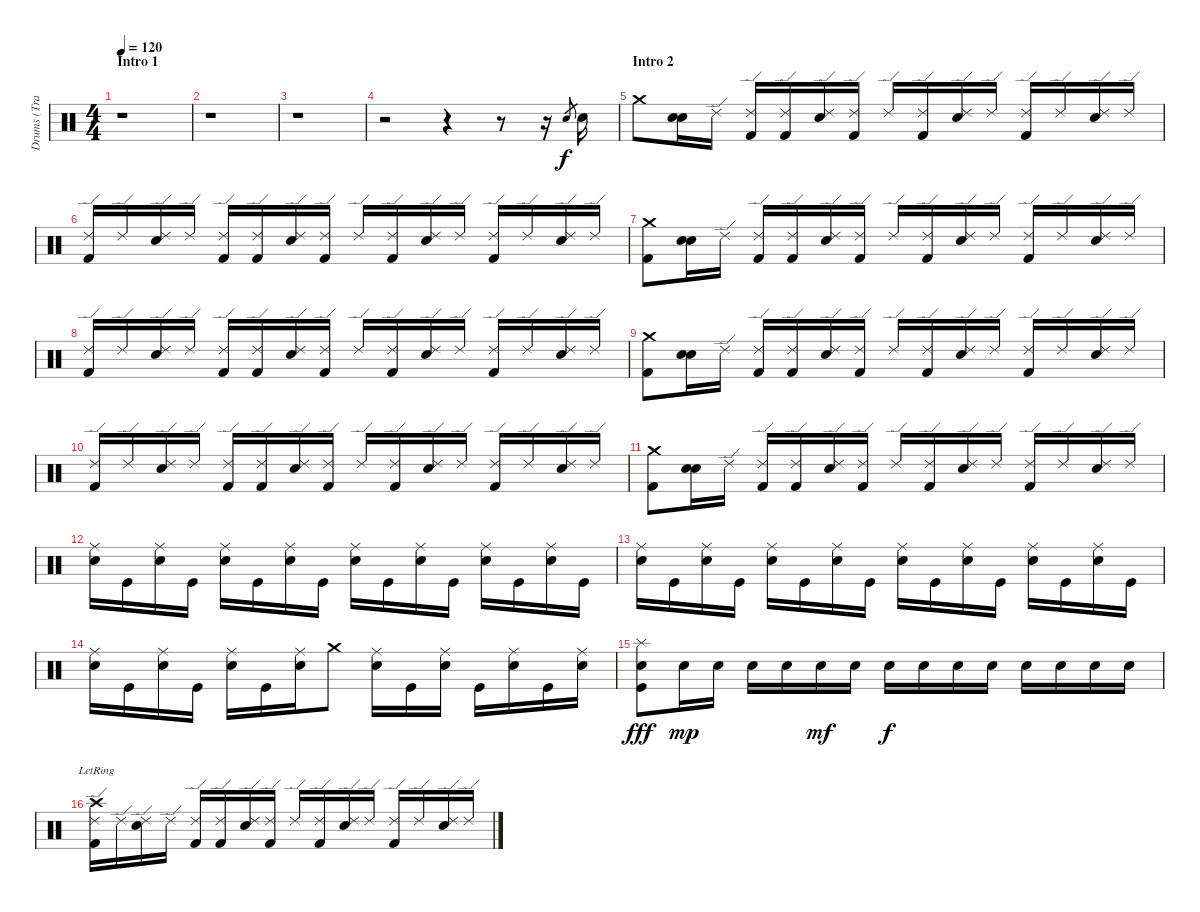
\track ("Drums (Travis Barker)" "Drums (Tra") {instrument percussion}
\staff {score}
\articulation defaults
\ts (4 4)
\section ("" "Intro 1")
\tempo 120
\clef neutral
\ks c
r.1{dy f} |
r.1 |
r.1 |
r.2 r.4 r.8 r.16 "Snare (hit) 2".8{gr} "Electric Snare (hit)".16 |
\section ("" "Intro 2")
"Crash medium (hit)".8 ("Snare (hit) 2" "Snare (hit) 2").16 "Ride (edge) 2".16 ("Kick (hit) 2" "Ride (edge) 2").16 ("Kick (hit) 2" "Ride (edge) 2").16 ("Snare (hit) 2" "Ride (edge) 2").16 ("Kick (hit) 2" "Ride (edge) 2").16 "Ride (edge) 2".16 ("Kick (hit) 2" "Ride (edge) 2").16 ("Snare (hit) 2" "Ride (edge) 2").16 "Ride (edge) 2".16 ("Kick (hit) 2" "Ride (edge) 2").16 "Ride (edge) 2".16 ("Snare (hit) 2" "Ride (edge) 2").16 "Ride (edge) 2".16 |
("Kick (hit) 2" "Ride (edge) 2").16 "Ride (edge) 2".16 ("Snare (hit) 2" "Ride (edge) 2").16 "Ride (edge) 2".16 ("Kick (hit) 2" "Ride (edge) 2").16 ("Kick (hit) 2" "Ride (edge) 2").16 ("Snare (hit) 2" "Ride (edge) 2").16 ("Kick (hit) 2" "Ride (edge) 2").16 "Ride (edge) 2".16 ("Kick (hit) 2" "Ride (edge) 2").16 ("Snare (hit) 2" "Ride (edge) 2").16 "Ride (edge) 2".16 ("Kick (hit) 2" "Ride (edge) 2").16 "Ride (edge) 2".16 ("Snare (hit) 2" "Ride (edge) 2").16 "Ride (edge) 2".16 |
("Crash medium (hit)" "Kick (hit) 2").8 ("Snare (hit) 2" "Snare (hit) 2").16 "Ride (edge) 2".16 ("Kick (hit) 2" "Ride (edge) 2").16 ("Kick (hit) 2" "Ride (edge) 2").16 ("Snare (hit) 2" "Ride (edge) 2").16 ("Kick (hit) 2" "Ride (edge) 2").16 "Ride (edge) 2".16 ("Kick (hit) 2" "Ride (edge) 2").16 ("Snare (hit) 2" "Ride (edge) 2").16 "Ride (edge) 2".16 ("Kick (hit) 2" "Ride (edge) 2").16 "Ride (edge) 2".16 ("Snare (hit) 2" "Ride (edge) 2").16 "Ride (edge) 2".16 |
("Kick (hit) 2" "Ride (edge) 2").16 "Ride (edge) 2".16 ("Snare (hit) 2" "Ride (edge) 2").16 "Ride (edge) 2".16 ("Kick (hit) 2" "Ride (edge) 2").16 ("Kick (hit) 2" "Ride (edge) 2").16 ("Snare (hit) 2" "Ride (edge) 2").16 ("Kick (hit) 2" "Ride (edge) 2").16 "Ride (edge) 2".16 ("Kick (hit) 2" "Ride (edge) 2").16 ("Snare (hit) 2" "Ride (edge) 2").16 "Ride (edge) 2".16 ("Kick (hit) 2" "Ride (edge) 2").16 "Ride (edge) 2".16 ("Snare (hit) 2" "Ride (edge) 2").16 "Ride (edge) 2".16 |
("Crash medium (hit)" "Kick (hit) 2").8 ("Snare (hit) 2" "Snare (hit) 2").16 "Ride (edge) 2".16 ("Kick (hit) 2" "Ride (edge) 2").16 ("Kick (hit) 2" "Ride (edge) 2").16 ("Snare (hit) 2" "Ride (edge) 2").16 ("Kick (hit) 2" "Ride (edge) 2").16 "Ride (edge) 2".16 ("Kick (hit) 2" "Ride (edge) 2").16 ("Snare (hit) 2" "Ride (edge) 2").16 "Ride (edge) 2".16 ("Kick (hit) 2" "Ride (edge) 2").16 "Ride (edge) 2".16 ("Snare (hit) 2" "Ride (edge) 2").16 "Ride (edge) 2".16 |
("Kick (hit) 2" "Ride (edge) 2").16 "Ride (edge) 2".16 ("Snare (hit) 2" "Ride (edge) 2").16 "Ride (edge) 2".16 ("Kick (hit) 2" "Ride (edge) 2").16 ("Kick (hit) 2" "Ride (edge) 2").16 ("Snare (hit) 2" "Ride (edge) 2").16 ("Kick (hit) 2" "Ride (edge) 2").16 "Ride (edge) 2".16 ("Kick (hit) 2" "Ride (edge) 2").16 ("Snare (hit) 2" "Ride (edge) 2").16 "Ride (edge) 2".16 ("Kick (hit) 2" "Ride (edge) 2").16 "Ride (edge) 2".16 ("Snare (hit) 2" "Ride (edge) 2").16 "Ride (edge) 2".16 |
("Crash medium (hit)" "Kick (hit) 2").8 ("Snare (hit) 2" "Snare (hit) 2").16 "Ride (edge) 2".16 ("Kick (hit) 2" "Ride (edge) 2").16 ("Kick (hit) 2" "Ride (edge) 2").16 ("Snare (hit) 2" "Ride (edge) 2").16 ("Kick (hit) 2" "Ride (edge) 2").16 "Ride (edge) 2".16 ("Kick (hit) 2" "Ride (edge) 2").16 ("Snare (hit) 2" "Ride (edge) 2").16 "Ride (edge) 2".16 ("Kick (hit) 2" "Ride (edge) 2").16 "Ride (edge) 2".16 ("Snare (hit) 2" "Ride (edge) 2").16 "Ride (edge) 2".16 |
("Ride (middle)" "Electric Snare (hit)").16 "Kick (hit)".16 ("Ride (middle)" "Electric Snare (hit)").16 "Kick (hit)".16 ("Ride (middle)" "Electric Snare (hit)").16 "Kick (hit)".16 ("Ride (middle)" "Electric Snare (hit)").16 "Kick (hit)".16 ("Ride (middle)" "Electric Snare (hit)").16 "Kick (hit)".16 ("Ride (middle)" "Electric Snare (hit)").16 "Kick (hit)".16 ("Ride (middle)" "Electric Snare (hit)").16 "Kick (hit)".16 ("Ride (middle)" "Electric Snare (hit)").16 "Kick (hit)".16 |
("Ride (middle)" "Electric Snare (hit)").16 "Kick (hit)".16 ("Ride (middle)" "Electric Snare (hit)").16 "Kick (hit)".16 ("Ride (middle)" "Electric Snare (hit)").16 "Kick (hit)".16 ("Ride (middle)" "Electric Snare (hit)").16 "Kick (hit)".16 ("Ride (middle)" "Electric Snare (hit)").16 "Kick (hit)".16 ("Ride (middle)" "Electric Snare (hit)").16 "Kick (hit)".16 ("Ride (middle)" "Electric Snare (hit)").16 "Kick (hit)".16 ("Ride (middle)" "Electric Snare (hit)").16 "Kick (hit)".16 |
("Ride (middle)" "Electric Snare (hit)").16 "Kick (hit)".16 ("Ride (middle)" "Electric Snare (hit)").16 "Kick (hit)".16 ("Ride (middle)" "Electric Snare (hit)").16 "Kick (hit)".16 ("Ride (middle)" "Electric Snare (hit)").16 "Crash medium (hit)".8 ("Ride (middle)" "Electric Snare (hit)").16 "Kick (hit)".16 ("Ride (middle)" "Electric Snare (hit)").16 "Kick (hit)".16 ("Ride (middle)" "Electric Snare (hit)").16 "Kick (hit)".16 ("Ride (middle)" "Electric Snare (hit)").16 |
("Splash (hit)" "Electric Snare (hit)" "Kick (hit)").8{dy fff} "Electric Snare (hit)".16{dy mp} "Electric Snare (hit)".16 "Electric Snare (hit)".16 "Electric Snare (hit)".16 "Electric Snare (hit)".16{dy mf} "Electric Snare (hit)".16 "Electric Snare (hit)".16{dy f} "Electric Snare (hit)".16 "Electric Snare (hit)".16 "Electric Snare (hit)".16 "Electric Snare (hit)".16 "Electric Snare (hit)".16 "Electric Snare (hit)".16 "Electric Snare (hit)".16 |
("Kick (hit) 2" "Ride (edge) 2" "Crash high (hit)"{lr}).16 "Ride (edge) 2".16 ("Snare (hit) 2" "Ride (edge) 2").16 "Ride (edge) 2".16 ("Kick (hit) 2" "Ride (edge) 2").16 ("Kick (hit) 2" "Ride (edge) 2").16 ("Snare (hit) 2" "Ride (edge) 2").16 ("Kick (hit) 2" "Ride (edge) 2").16 "Ride (edge) 2".16 ("Kick (hit) 2" "Ride (edge) 2").16 ("Snare (hit) 2" "Ride (edge) 2").16 "Ride (edge) 2".16 ("Kick (hit) 2" "Ride (edge) 2").16 "Ride (edge) 2".16 ("Snare (hit) 2" "Ride (edge) 2").16 "Ride (edge) 2".16
